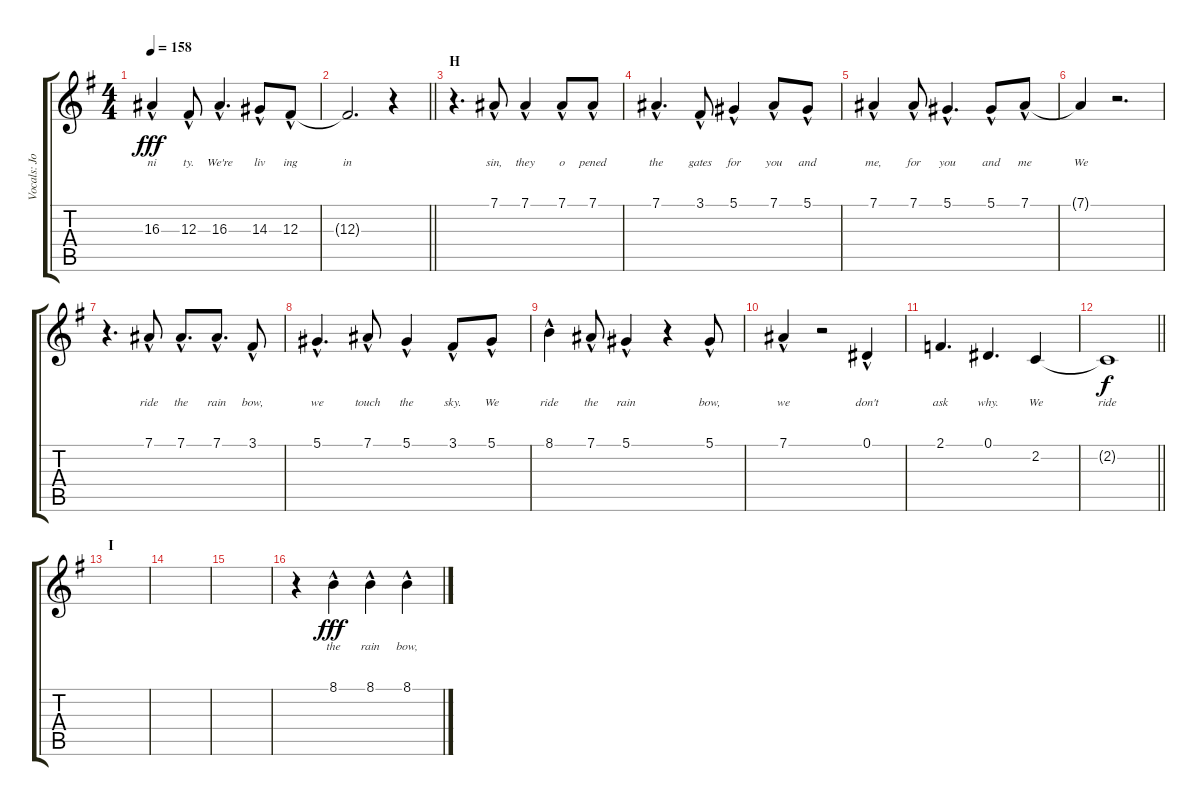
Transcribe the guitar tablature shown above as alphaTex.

\track ("Vocals: Johnny" "Vocals: Jo") {instrument lead2sawtooth}
\staff {score tabs}
\tuning (Eb4 Bb3 Gb3 Db3 Ab2 Eb2) {hide}
\ts (4 4)
\tempo 158
\clef g2
\ks g
16.3{hac}.4{lyrics (0 "ni") lyrics (1 "") lyrics (2 "") lyrics (3 "") lyrics (4 "") dy fff} 12.3{hac}.8{lyrics (0 "ty.") lyrics (1 "") lyrics (2 "") lyrics (3 "") lyrics (4 "")} 16.3{hac}.4{d lyrics (0 "We're") lyrics (1 "") lyrics (2 "") lyrics (3 "") lyrics (4 "")} 14.3{hac}.8{lyrics (0 "liv") lyrics (1 "") lyrics (2 "") lyrics (3 "") lyrics (4 "")} 12.3{hac}.8{lyrics (0 "ing") lyrics (1 "") lyrics (2 "") lyrics (3 "") lyrics (4 "")} |
\barLineRight lightlight
12.3{t}.2{d lyrics (0 "in") lyrics (1 "") lyrics (2 "") lyrics (3 "") lyrics (4 "")} r.4 |
\section ("" "H")
r.4{d} 7.1{hac}.8{lyrics (0 "sin,") lyrics (1 "") lyrics (2 "") lyrics (3 "") lyrics (4 "")} 7.1{hac}.4{lyrics (0 "they") lyrics (1 "") lyrics (2 "") lyrics (3 "") lyrics (4 "")} 7.1{hac}.8{lyrics (0 "o") lyrics (1 "") lyrics (2 "") lyrics (3 "") lyrics (4 "")} 7.1{hac}.8{lyrics (0 "pened") lyrics (1 "") lyrics (2 "") lyrics (3 "") lyrics (4 "")} |
7.1{hac}.4{d lyrics (0 "the") lyrics (1 "") lyrics (2 "") lyrics (3 "") lyrics (4 "")} 3.1{hac}.8{lyrics (0 "gates") lyrics (1 "") lyrics (2 "") lyrics (3 "") lyrics (4 "")} 5.1{hac}.4{lyrics (0 "for") lyrics (1 "") lyrics (2 "") lyrics (3 "") lyrics (4 "")} 7.1{hac}.8{lyrics (0 "you") lyrics (1 "") lyrics (2 "") lyrics (3 "") lyrics (4 "")} 5.1{hac}.8{lyrics (0 "and") lyrics (1 "") lyrics (2 "") lyrics (3 "") lyrics (4 "")} |
7.1{hac}.4{lyrics (0 "me,") lyrics (1 "") lyrics (2 "") lyrics (3 "") lyrics (4 "")} 7.1{hac}.8{lyrics (0 "for") lyrics (1 "") lyrics (2 "") lyrics (3 "") lyrics (4 "")} 5.1{hac}.4{d lyrics (0 "you") lyrics (1 "") lyrics (2 "") lyrics (3 "") lyrics (4 "")} 5.1{hac}.8{lyrics (0 "and") lyrics (1 "") lyrics (2 "") lyrics (3 "") lyrics (4 "")} 7.1{hac}.8{lyrics (0 "me") lyrics (1 "") lyrics (2 "") lyrics (3 "") lyrics (4 "")} |
7.1{t}.4{lyrics (0 "We") lyrics (1 "") lyrics (2 "") lyrics (3 "") lyrics (4 "")} r.2{d} |
r.4{d} 7.1{hac}.8{lyrics (0 "ride") lyrics (1 "") lyrics (2 "") lyrics (3 "") lyrics (4 "")} 7.1{hac}.8{d lyrics (0 "the") lyrics (1 "") lyrics (2 "") lyrics (3 "") lyrics (4 "")} 7.1{hac}.8{d lyrics (0 "rain") lyrics (1 "") lyrics (2 "") lyrics (3 "") lyrics (4 "")} 3.1{hac}.8{lyrics (0 "bow,") lyrics (1 "") lyrics (2 "") lyrics (3 "") lyrics (4 "")} |
5.1{hac}.4{d lyrics (0 "we") lyrics (1 "") lyrics (2 "") lyrics (3 "") lyrics (4 "")} 7.1{hac}.8{lyrics (0 "touch") lyrics (1 "") lyrics (2 "") lyrics (3 "") lyrics (4 "")} 5.1{hac}.4{lyrics (0 "the") lyrics (1 "") lyrics (2 "") lyrics (3 "") lyrics (4 "")} 3.1{hac}.8{lyrics (0 "sky.") lyrics (1 "") lyrics (2 "") lyrics (3 "") lyrics (4 "")} 5.1{hac}.8{lyrics (0 "We") lyrics (1 "") lyrics (2 "") lyrics (3 "") lyrics (4 "")} |
8.1{hac}.4{lyrics (0 "ride") lyrics (1 "") lyrics (2 "") lyrics (3 "") lyrics (4 "")} 7.1{hac}.8{lyrics (0 "the") lyrics (1 "") lyrics (2 "") lyrics (3 "") lyrics (4 "")} 5.1{hac}.4{lyrics (0 "rain") lyrics (1 "") lyrics (2 "") lyrics (3 "") lyrics (4 "")} r.4 5.1{hac}.8{lyrics (0 "bow,") lyrics (1 "") lyrics (2 "") lyrics (3 "") lyrics (4 "")} |
7.1{hac}.4{lyrics (0 "we") lyrics (1 "") lyrics (2 "") lyrics (3 "") lyrics (4 "")} r.2 0.1{hac}.4{lyrics (0 "don't") lyrics (1 "") lyrics (2 "") lyrics (3 "") lyrics (4 "")} |
2.1.4{d lyrics (0 "ask") lyrics (1 "") lyrics (2 "") lyrics (3 "") lyrics (4 "")} 0.1.4{d lyrics (0 "why.") lyrics (1 "") lyrics (2 "") lyrics (3 "") lyrics (4 "")} 2.2.4{lyrics (0 "We") lyrics (1 "") lyrics (2 "") lyrics (3 "") lyrics (4 "")} |
\barLineRight lightlight
2.2{t}.1{lyrics (0 "ride") lyrics (1 "") lyrics (2 "") lyrics (3 "") lyrics (4 "") dy f} |
\section ("" "I")
|
|
|
r.4 8.1{hac}.4{lyrics (0 "the") lyrics (1 "") lyrics (2 "") lyrics (3 "") lyrics (4 "") dy fff} 8.1{hac}.4{lyrics (0 "rain") lyrics (1 "") lyrics (2 "") lyrics (3 "") lyrics (4 "")} 8.1{hac}.4{lyrics (0 "bow,") lyrics (1 "") lyrics (2 "") lyrics (3 "") lyrics (4 "")}
